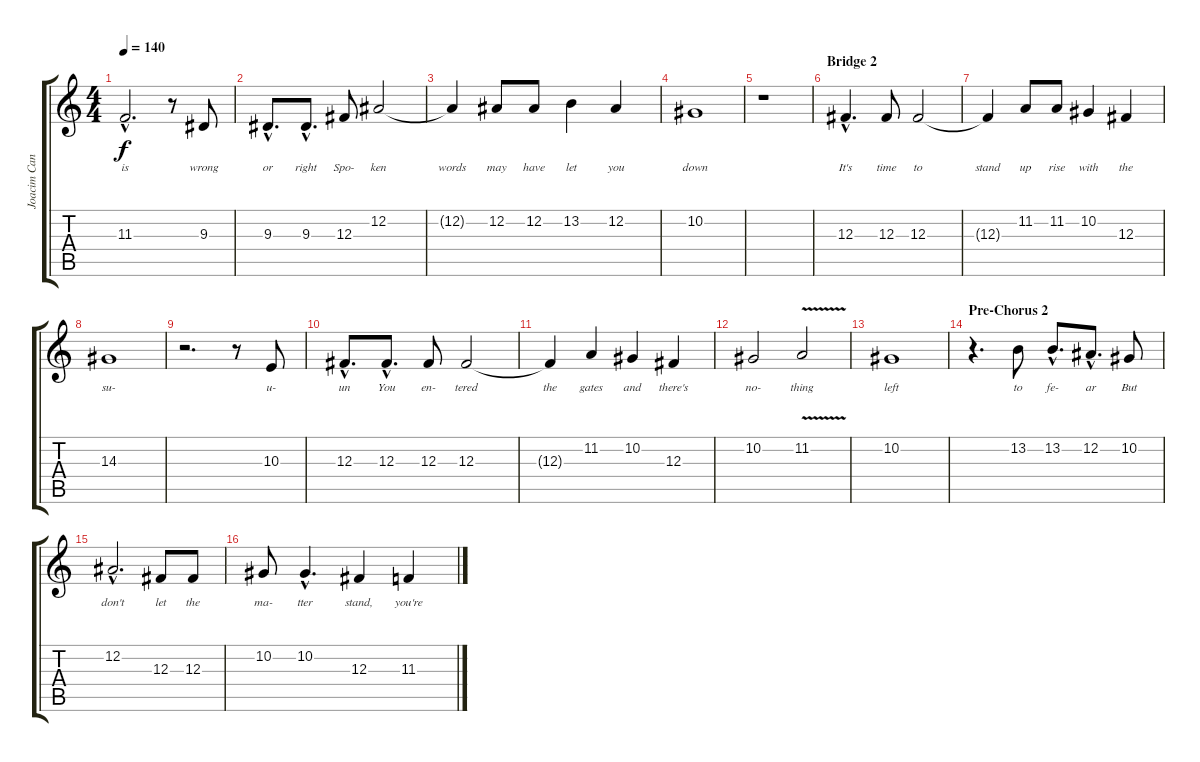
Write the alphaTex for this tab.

\track ("Joacim Cans :: Vocals" "Joacim Can") {instrument accordion}
\staff {score tabs}
\tuning (Eb4 Bb3 Gb3 Db3 Ab2 Eb2) {hide}
\ts (4 4)
\tempo 140
\clef g2
\ks c
11.3{hac t}.2{d lyrics (0 "is") lyrics (1 "") lyrics (2 "") lyrics (3 "") lyrics (4 "") dy f} r.8 9.3.8{lyrics (0 "wrong") lyrics (1 "") lyrics (2 "") lyrics (3 "") lyrics (4 "")} |
9.3{hac}.8{d lyrics (0 "or") lyrics (1 "") lyrics (2 "") lyrics (3 "") lyrics (4 "")} 9.3{hac}.8{d lyrics (0 "right") lyrics (1 "") lyrics (2 "") lyrics (3 "") lyrics (4 "")} 12.3.8{lyrics (0 "Spo-") lyrics (1 "") lyrics (2 "") lyrics (3 "") lyrics (4 "")} 12.2.2{lyrics (0 "ken") lyrics (1 "") lyrics (2 "") lyrics (3 "") lyrics (4 "")} |
12.2{t}.4{lyrics (0 "words") lyrics (1 "") lyrics (2 "") lyrics (3 "") lyrics (4 "")} 12.2.8{lyrics (0 "may") lyrics (1 "") lyrics (2 "") lyrics (3 "") lyrics (4 "")} 12.2.8{lyrics (0 "have") lyrics (1 "") lyrics (2 "") lyrics (3 "") lyrics (4 "")} 13.2.4{lyrics (0 "let") lyrics (1 "") lyrics (2 "") lyrics (3 "") lyrics (4 "")} 12.2.4{lyrics (0 "you") lyrics (1 "") lyrics (2 "") lyrics (3 "") lyrics (4 "")} |
10.2.1{lyrics (0 "down") lyrics (1 "") lyrics (2 "") lyrics (3 "") lyrics (4 "")} |
r.1 |
\section ("" "Bridge 2")
12.3{hac}.4{d lyrics (0 "It's") lyrics (1 "") lyrics (2 "") lyrics (3 "") lyrics (4 "")} 12.3.8{lyrics (0 "time") lyrics (1 "") lyrics (2 "") lyrics (3 "") lyrics (4 "")} 12.3.2{lyrics (0 "to") lyrics (1 "") lyrics (2 "") lyrics (3 "") lyrics (4 "")} |
12.3{t}.4{lyrics (0 "stand") lyrics (1 "") lyrics (2 "") lyrics (3 "") lyrics (4 "")} 11.2.8{lyrics (0 "up") lyrics (1 "") lyrics (2 "") lyrics (3 "") lyrics (4 "")} 11.2.8{lyrics (0 "rise") lyrics (1 "") lyrics (2 "") lyrics (3 "") lyrics (4 "")} 10.2.4{lyrics (0 "with") lyrics (1 "") lyrics (2 "") lyrics (3 "") lyrics (4 "")} 12.3.4{lyrics (0 "the") lyrics (1 "") lyrics (2 "") lyrics (3 "") lyrics (4 "")} |
14.3.1{lyrics (0 "su-") lyrics (1 "") lyrics (2 "") lyrics (3 "") lyrics (4 "")} |
r.2{d} r.8 10.3.8{lyrics (0 "u-") lyrics (1 "") lyrics (2 "") lyrics (3 "") lyrics (4 "")} |
12.3{hac}.8{d lyrics (0 "un") lyrics (1 "") lyrics (2 "") lyrics (3 "") lyrics (4 "")} 12.3{hac}.8{d lyrics (0 "You") lyrics (1 "") lyrics (2 "") lyrics (3 "") lyrics (4 "")} 12.3.8{lyrics (0 "en-") lyrics (1 "") lyrics (2 "") lyrics (3 "") lyrics (4 "")} 12.3.2{lyrics (0 "tered") lyrics (1 "") lyrics (2 "") lyrics (3 "") lyrics (4 "")} |
12.3{t}.4{lyrics (0 "the") lyrics (1 "") lyrics (2 "") lyrics (3 "") lyrics (4 "")} 11.2.4{lyrics (0 "gates") lyrics (1 "") lyrics (2 "") lyrics (3 "") lyrics (4 "")} 10.2.4{lyrics (0 "and") lyrics (1 "") lyrics (2 "") lyrics (3 "") lyrics (4 "")} 12.3.4{lyrics (0 "there's") lyrics (1 "") lyrics (2 "") lyrics (3 "") lyrics (4 "")} |
10.2.2{lyrics (0 "no-") lyrics (1 "") lyrics (2 "") lyrics (3 "") lyrics (4 "")} 11.2{v}.2{lyrics (0 "thing") lyrics (1 "") lyrics (2 "") lyrics (3 "") lyrics (4 "")} |
10.2.1{lyrics (0 "left") lyrics (1 "") lyrics (2 "") lyrics (3 "") lyrics (4 "")} |
\section ("" "Pre-Chorus 2")
r.4{d} 13.2.8{lyrics (0 "to") lyrics (1 "") lyrics (2 "") lyrics (3 "") lyrics (4 "")} 13.2{hac}.8{d lyrics (0 "fe-") lyrics (1 "") lyrics (2 "") lyrics (3 "") lyrics (4 "")} 12.2{hac}.8{d lyrics (0 "ar") lyrics (1 "") lyrics (2 "") lyrics (3 "") lyrics (4 "")} 10.2.8{lyrics (0 "But") lyrics (1 "") lyrics (2 "") lyrics (3 "") lyrics (4 "")} |
12.2{hac}.2{d lyrics (0 "don't") lyrics (1 "") lyrics (2 "") lyrics (3 "") lyrics (4 "")} 12.3.8{lyrics (0 "let") lyrics (1 "") lyrics (2 "") lyrics (3 "") lyrics (4 "")} 12.3.8{lyrics (0 "the") lyrics (1 "") lyrics (2 "") lyrics (3 "") lyrics (4 "")} |
10.2.8{lyrics (0 "ma-") lyrics (1 "") lyrics (2 "") lyrics (3 "") lyrics (4 "")} 10.2{hac}.4{d lyrics (0 "tter") lyrics (1 "") lyrics (2 "") lyrics (3 "") lyrics (4 "")} 12.3.4{lyrics (0 "stand,") lyrics (1 "") lyrics (2 "") lyrics (3 "") lyrics (4 "")} 11.3.4{lyrics (0 "you're") lyrics (1 "") lyrics (2 "") lyrics (3 "") lyrics (4 "")}
